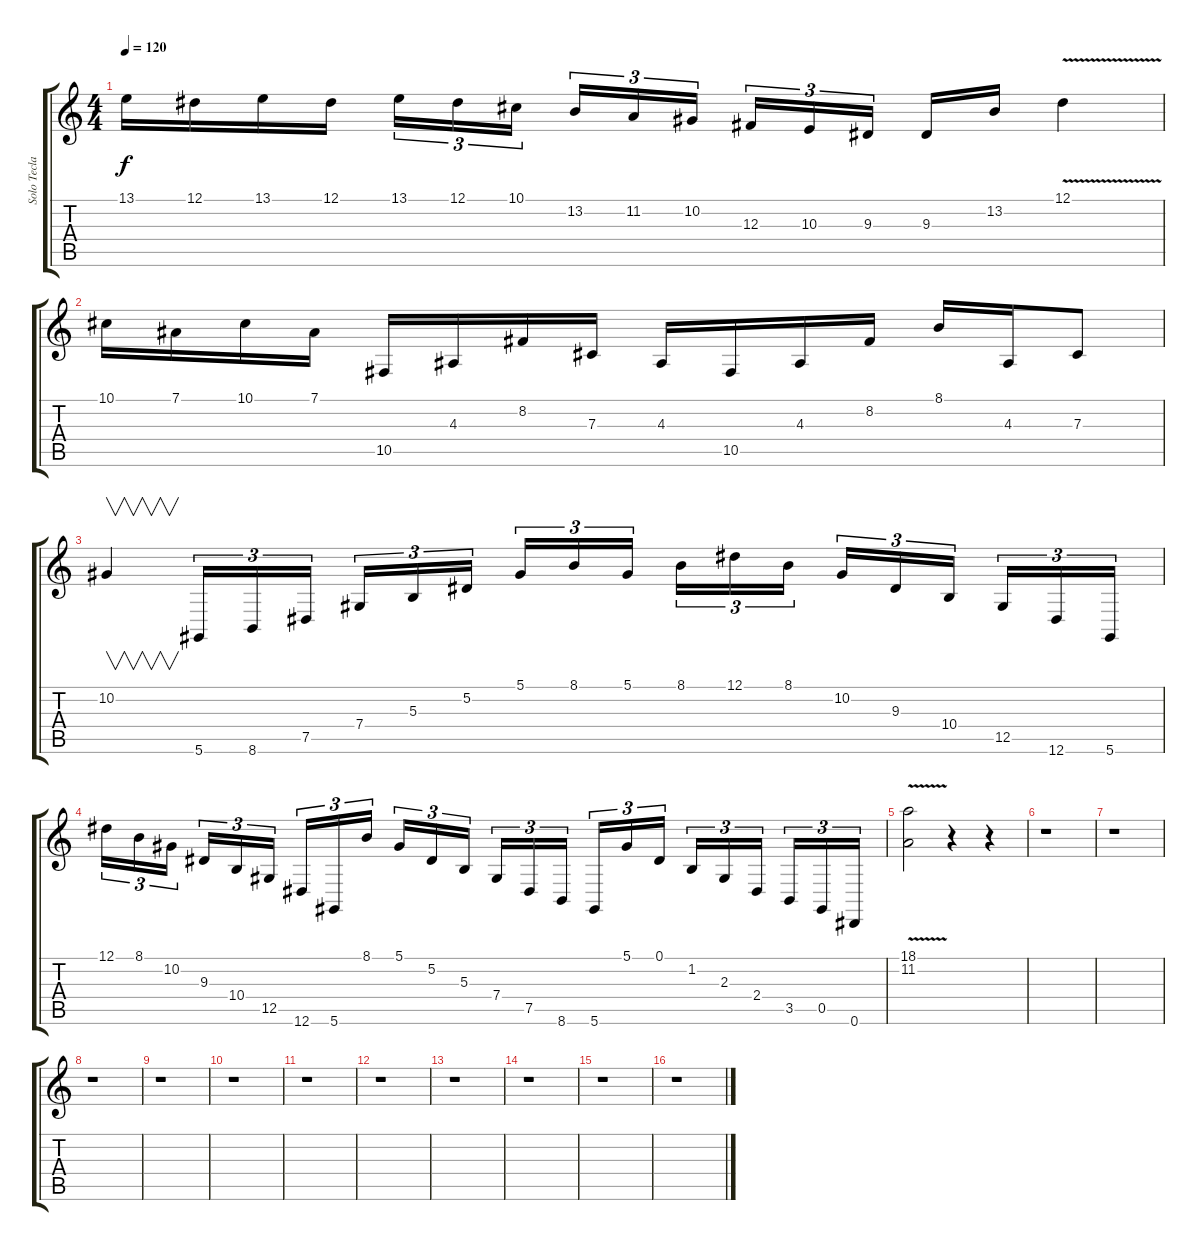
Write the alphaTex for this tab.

\track ("Solo Teclados" "Solo Tecla") {instrument lead2sawtooth}
\staff {score tabs}
\tuning (Eb4 Bb3 Gb3 Db3 Ab2 Eb2) {hide}
\ts (4 4)
\tempo 120
\clef g2
\ks c
13.1.16{dy f} 12.1.16 13.1.16 12.1.16 13.1.16{tu (3 2)} 12.1.16{tu (3 2)} 10.1.16{tu (3 2)} 13.2.16{tu (3 2)} 11.2.16{tu (3 2)} 10.2.16{tu (3 2)} 12.3.16{tu (3 2)} 10.3.16{tu (3 2)} 9.3.16{tu (3 2)} 9.3.16 13.2.16 12.1{v}.4 |
10.1.16 7.1.16 10.1.16 7.1.16 10.5.16 4.3.16 8.2.16 7.3.16 4.3.16 10.5.16 4.3.16 8.2.16 8.1.16 4.3.16 7.3.8 |
10.2.4{v} 5.6.16{tu (3 2)} 8.6.16{tu (3 2)} 7.5.16{tu (3 2)} 7.4.16{tu (3 2)} 5.3.16{tu (3 2)} 5.2.16{tu (3 2)} 5.1.16{tu (3 2)} 8.1.16{tu (3 2)} 5.1.16{tu (3 2)} 8.1.16{tu (3 2)} 12.1.16{tu (3 2)} 8.1.16{tu (3 2)} 10.2.16{tu (3 2)} 9.3.16{tu (3 2)} 10.4.16{tu (3 2)} 12.5.16{tu (3 2)} 12.6.16{tu (3 2)} 5.6.16{tu (3 2)} |
12.1.16{tu (3 2)} 8.1.16{tu (3 2)} 10.2.16{tu (3 2)} 9.3.16{tu (3 2)} 10.4.16{tu (3 2)} 12.5.16{tu (3 2)} 12.6.16{tu (3 2)} 5.6.16{tu (3 2)} 8.1.16{tu (3 2)} 5.1.16{tu (3 2)} 5.2.16{tu (3 2)} 5.3.16{tu (3 2)} 7.4.16{tu (3 2)} 7.5.16{tu (3 2)} 8.6.16{tu (3 2)} 5.6.16{tu (3 2)} 5.1.16{tu (3 2)} 0.1.16{tu (3 2)} 1.2.16{tu (3 2)} 2.3.16{tu (3 2)} 2.4.16{tu (3 2)} 3.5.16{tu (3 2)} 0.5.16{tu (3 2)} 0.6.16{tu (3 2)} |
(18.1{v} 11.2{v}).2 r.4 r.4 |
r.1 |
r.1 |
r.1 |
r.1 |
r.1 |
r.1 |
r.1 |
r.1 |
r.1 |
r.1 |
r.1
